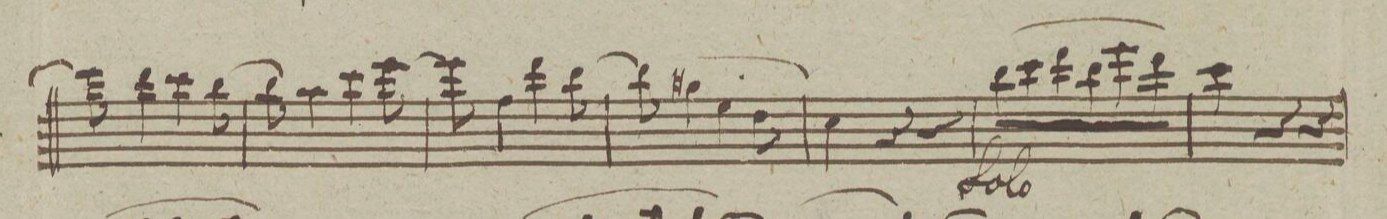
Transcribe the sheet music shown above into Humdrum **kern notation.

**kern	**dynam
*I"Flauto Primo	*
*clefG2	*
*k[]	*
*M3/4	*
8eee\]	.
4ddd\	.
4ccc\	.
[8bb\	.
=77	=77
8bb\]	.
4aa\	.
4ccc\	.
[8eee\	.
=78	=78
8eee\]	.
4ff\	.
4ddd\	.
[8bb\	.
=79	=79
8bb\]	.
(4gg#X\	.
4ee\	.
8dd\	.
=80	=80
4cc\)	.
4r	.
4r	.
=81	=81
(8bb\L	.
8ccc\	.
8ddd\	.
8bb\	.
8eee\	.
8ddd\J)	.
=82	=82
4ccc\	.
4r	.
4r	.
=83	=83
*-	*-
